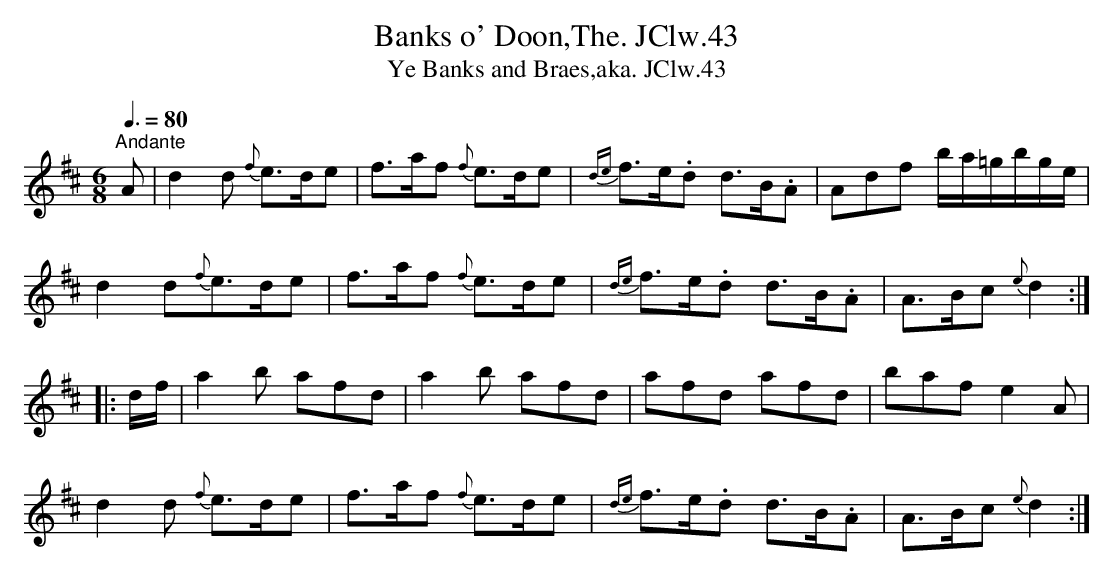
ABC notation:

X:1
T:Banks o' Doon,The. JClw.43
T:Ye Banks and Braes,aka. JClw.43
M:6/8
L:1/8
Q:3/8=80
K:D major
"^Andante"A|d2d {f}e>de|f>af {f}e>de|{de}f>e.d d>B.A|Adf b/a/=g/b/g/e/|!
d2d{f}e>de|f>af {f}e>de|{de}f>e.d d>B.A|A>Bc{e}d2:|!
|:d/f/|a2b afd|a2b afd|afd afd|baf e2A|!
d2d {f}e>de|f>af {f}e>de|{de}f>e.d d>B.A|A>Bc{e}d2:|
